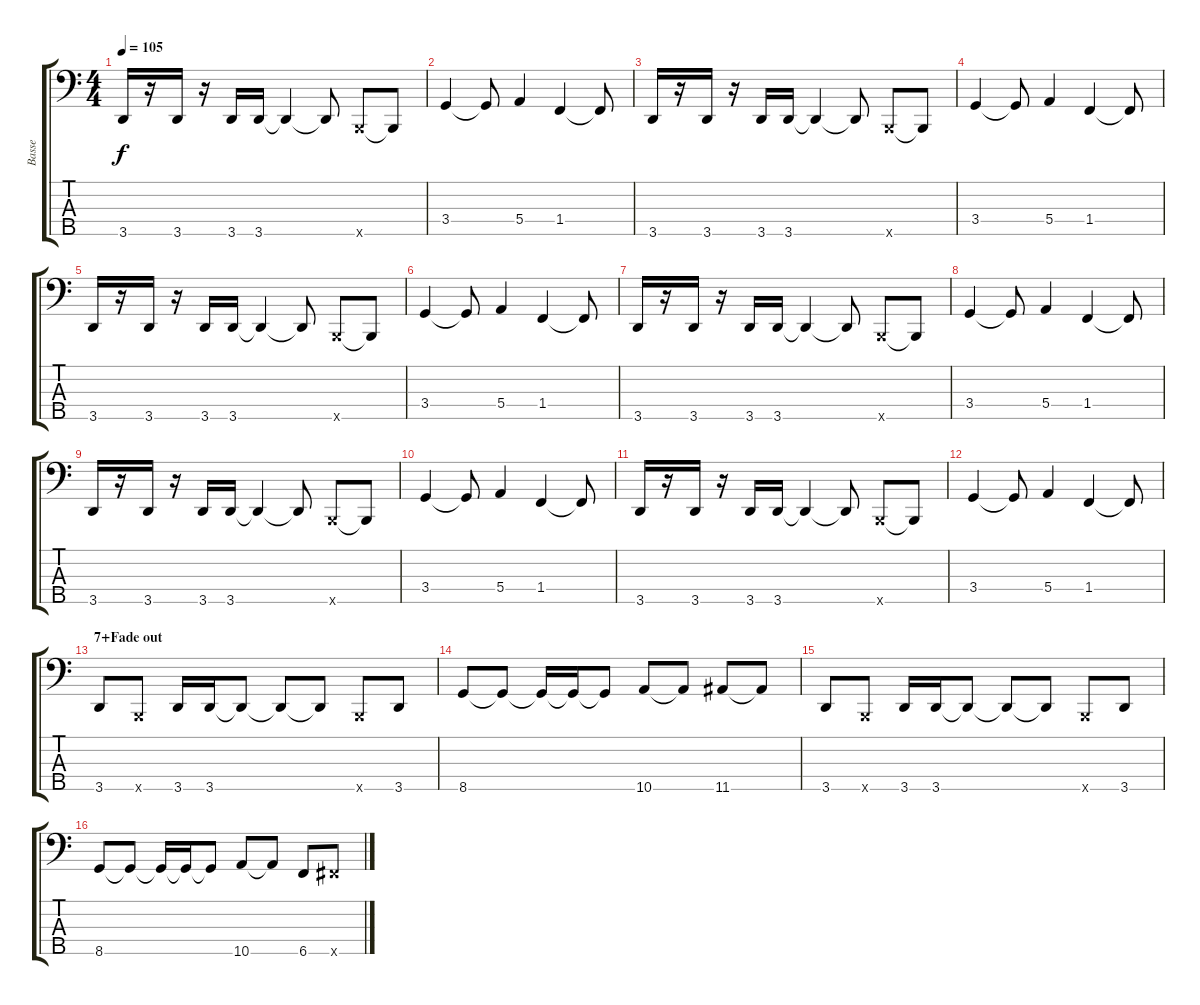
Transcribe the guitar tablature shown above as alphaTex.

\track ("Basse" "Basse") {instrument electricbassfinger}
\staff {score tabs}
\tuning (G2 D2 A1 E1 B0) {hide}
\ts (4 4)
\tempo 105
\clef f4
\ks c
3.5.16{dy f} r.16 3.5.16 r.16 3.5.16 3.5.16 3.5{t}.4 3.5{t}.8 0.5{x}.8 0.5{t}.8 |
3.4.4 3.4{t}.8 5.4.4 1.4.4 1.4{t}.8 |
3.5.16 r.16 3.5.16 r.16 3.5.16 3.5.16 3.5{t}.4 3.5{t}.8 0.5{x}.8 0.5{t}.8 |
3.4.4 3.4{t}.8 5.4.4 1.4.4 1.4{t}.8 |
3.5.16 r.16 3.5.16 r.16 3.5.16 3.5.16 3.5{t}.4 3.5{t}.8 0.5{x}.8 0.5{t}.8 |
3.4.4 3.4{t}.8 5.4.4 1.4.4 1.4{t}.8 |
3.5.16 r.16 3.5.16 r.16 3.5.16 3.5.16 3.5{t}.4 3.5{t}.8 0.5{x}.8 0.5{t}.8 |
3.4.4 3.4{t}.8 5.4.4 1.4.4 1.4{t}.8 |
3.5.16 r.16 3.5.16 r.16 3.5.16 3.5.16 3.5{t}.4 3.5{t}.8 0.5{x}.8 0.5{t}.8 |
3.4.4 3.4{t}.8 5.4.4 1.4.4 1.4{t}.8 |
3.5.16 r.16 3.5.16 r.16 3.5.16 3.5.16 3.5{t}.4 3.5{t}.8 0.5{x}.8 0.5{t}.8 |
3.4.4 3.4{t}.8 5.4.4 1.4.4 1.4{t}.8 |
\section ("" "7+Fade out")
3.5.8 0.5{x}.8 3.5.16 3.5.16 3.5{t}.8 3.5{t}.8 3.5{t}.8 0.5{x}.8 3.5.8 |
8.5.8 8.5{t}.8 8.5{t}.16 8.5{t}.16 8.5{t}.8 10.5.8 10.5{t}.8 11.5.8 11.5{t}.8 |
3.5.8 0.5{x}.8 3.5.16 3.5.16 3.5{t}.8 3.5{t}.8 3.5{t}.8 0.5{x}.8 3.5.8 |
8.5.8 8.5{t}.8 8.5{t}.16 8.5{t}.16 8.5{t}.8 10.5.8 10.5{t}.8 6.5.8 7.5{x}.8
